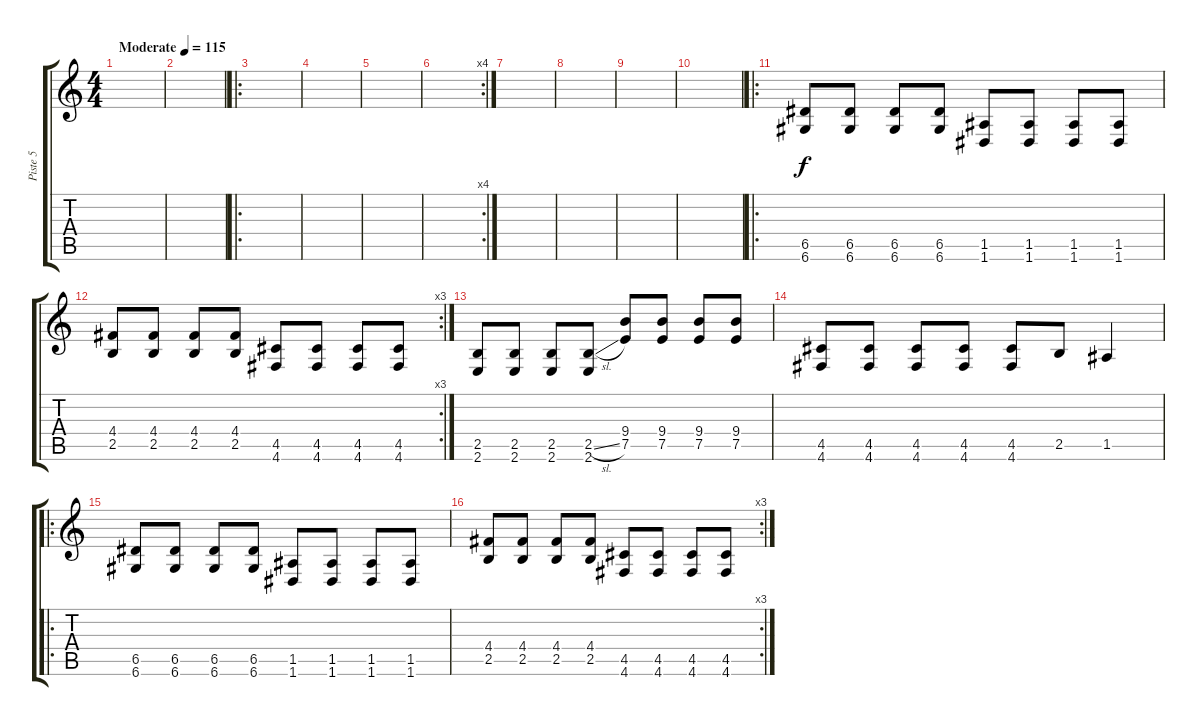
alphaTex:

\track ("Piste 5" "Piste 5") {instrument overdrivenguitar}
\staff {score tabs}
\tuning (E4 A3 G3 D3 A2 D2) {hide}
\ts (4 4)
\tempo (115 "Moderate")
\clef g2
\ks c
|
|
\ro
|
|
|
\rc 4
|
|
|
|
|
\ro
(6.5 6.6).8 (6.5 6.6).8 (6.5 6.6).8 (6.5 6.6).8 (1.5 1.6).8 (1.5 1.6).8 (1.5 1.6).8 (1.5 1.6).8 |
\rc 3
(4.4 2.5).8 (4.4 2.5).8 (4.4 2.5).8 (4.4 2.5).8 (4.5 4.6).8 (4.5 4.6).8 (4.5 4.6).8 (4.5 4.6).8 |
(2.5 2.6).8 (2.5 2.6).8 (2.5 2.6).8 (2.5{sl} 2.6).8 (9.4 7.5).8 (9.4 7.5).8 (9.4 7.5).8 (9.4 7.5).8 |
(4.5 4.6).8 (4.5 4.6).8 (4.5 4.6).8 (4.5 4.6).8 (4.5 4.6).8 2.5.8 1.5.4 |
\ro
(6.5 6.6).8 (6.5 6.6).8 (6.5 6.6).8 (6.5 6.6).8 (1.5 1.6).8 (1.5 1.6).8 (1.5 1.6).8 (1.5 1.6).8 |
\rc 3
(4.4 2.5).8 (4.4 2.5).8 (4.4 2.5).8 (4.4 2.5).8 (4.5 4.6).8 (4.5 4.6).8 (4.5 4.6).8 (4.5 4.6).8
